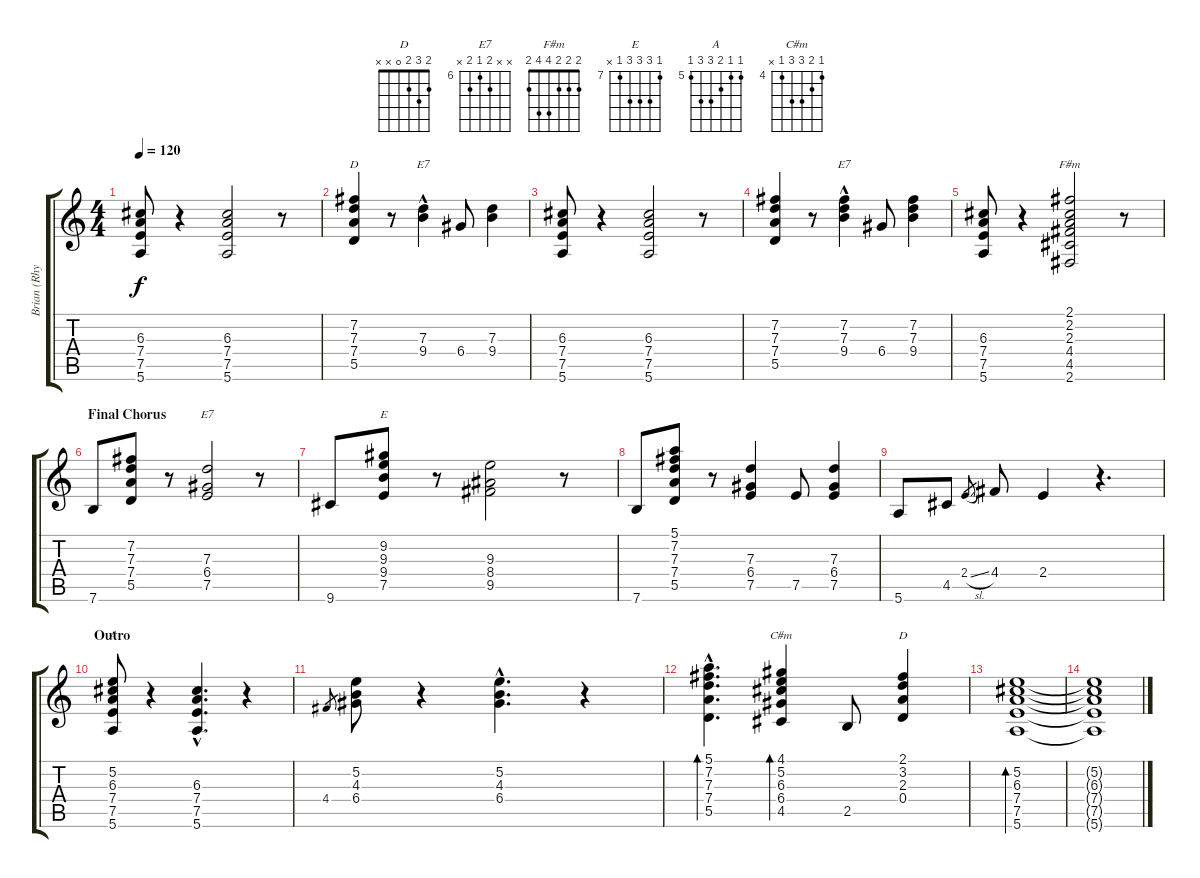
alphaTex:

\track ("Brian (Rhytm Guitar)" "Brian (Rhy") {instrument acousticguitarsteel}
\staff {score tabs}
\tuning (E4 B3 G3 D3 A2 E2) {hide}
\chord ("D" 5 7 7 7 5 x) {firstfret 5}
\chord ("E7" x x 7 9 x x) {firstfret 7}
\chord ("E7" x 7 7 9 x x) {firstfret 7}
\chord ("F#m" 2 2 2 4 4 2)
\chord ("E7" x x 7 6 7 x) {firstfret 6}
\chord ("E" 7 9 9 9 7 x) {firstfret 7}
\chord ("A" 5 5 6 7 7 5) {firstfret 5}
\chord ("C#m" 4 5 6 6 4 x) {firstfret 4}
\chord ("D" 2 3 2 0 x x)
\ts (4 4)
\tempo 120
\clef g2
\ks c
(6.3 7.4 7.5 5.6).8{dy f} r.4 (6.3 7.4 7.5 5.6).2 r.8 |
(7.2 7.3 7.4 5.5).4{ch "D"} r.8 (7.3{hac} 9.4{hac}).4{ch "E7"} 6.4.8 (7.3 9.4).4 |
(6.3 7.4 7.5 5.6).8 r.4 (6.3 7.4 7.5 5.6).2 r.8 |
(7.2 7.3 7.4 5.5).4 r.8 (7.2{hac} 7.3 9.4{hac}).4{ch "E7"} 6.4.8 (7.2 7.3 9.4).4 |
(6.3 7.4 7.5 5.6).8 r.4 (2.1 2.2 2.3 4.4 4.5 2.6).2{ch "F#m"} r.8 |
\section ("" "Final Chorus")
7.6.8 (7.2 7.3 7.4 5.5).8 r.8 (7.3 6.4 7.5).2{ch "E7"} r.8 |
9.6.8 (9.2 9.3 9.4 7.5).8{ch "E"} r.8 (9.3 8.4 9.5).2 r.8 |
7.6.8 (5.1 7.2 7.3 7.4 5.5).8 r.8 (7.3 6.4 7.5).4 7.5.8 (7.3 6.4 7.5).4 |
5.6.8 4.5.8 2.4{sl}.8{gr} 4.4.8 2.4.4 r.4{d} |
\section ("" "Outro")
(5.2 6.3 7.4 7.5 5.6).8{ch "A" volume 6} r.4 (6.3{hac} 7.4{hac} 7.5{hac} 5.6{hac}).4{d} r.4 |
4.4.8{gr} (5.2 4.3 6.4).8 r.4 (5.2{hac} 4.3{hac} 6.4{hac}).4{d} r.4 |
(5.1{hac} 7.2{hac} 7.3{hac} 7.4{hac} 5.5{hac}).4{d bd 60} (4.1 5.2 6.3 6.4 4.5).4{bd 60 ch "C#m"} 2.5.8 (2.1 3.2 2.3 0.4).4{ch "D"} |
(5.2 6.3 7.4 7.5 5.6).1{bd 60} |
(5.2{t} 6.3{t} 7.4{t} 7.5{t} 5.6{t}).1
